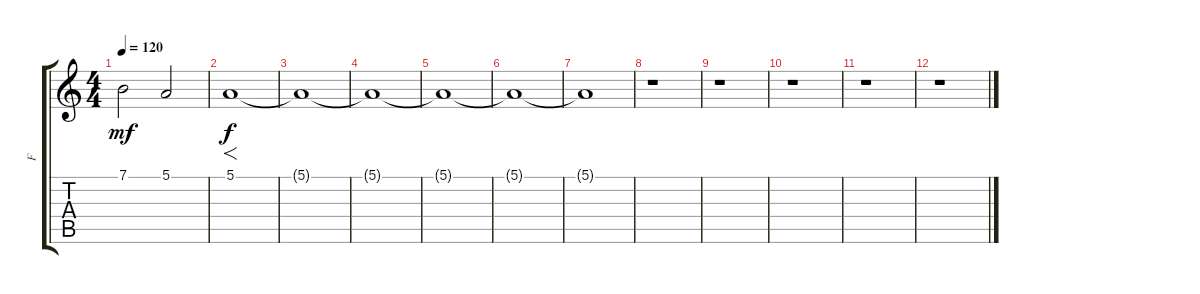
\track ("F" "F") {instrument synthstrings1}
\staff {score tabs}
\tuning (E4 B3 G3 D3 A2 E2) {hide}
\ts (4 4)
\tempo 120
\clef g2
\ks c
7.1.2{dy mf} 5.1.2 |
5.1.1{f dy f} |
5.1{t}.1 |
5.1{t}.1 |
5.1{t}.1{volume 0} |
5.1{t}.1 |
5.1{t}.1 |
r.1 |
r.1 |
r.1 |
r.1 |
r.1
